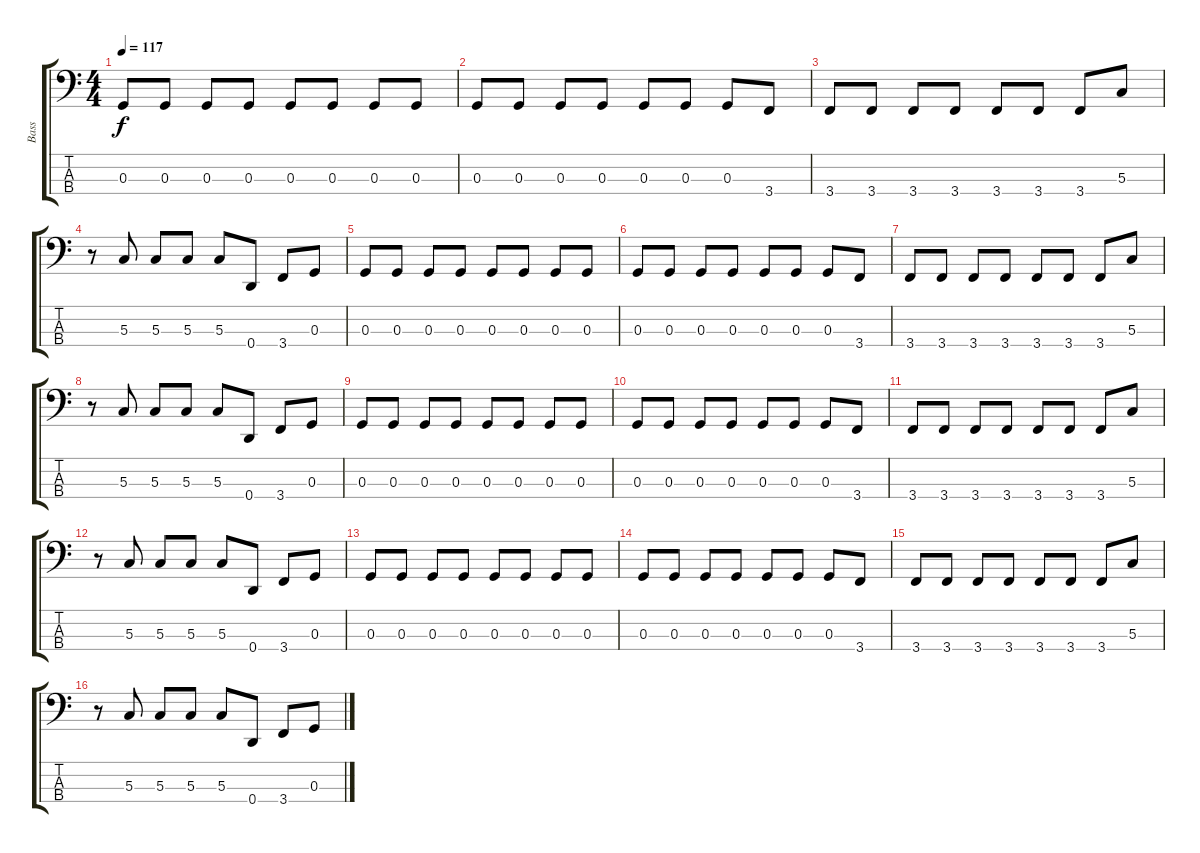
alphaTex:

\track ("Bass" "Bass") {instrument electricbasspick}
\staff {score tabs}
\tuning (F2 C2 G1 D1) {hide}
\ts (4 4)
\tempo 117
\clef f4
\ks c
0.3.8{dy f} 0.3.8 0.3.8 0.3.8 0.3.8 0.3.8 0.3.8 0.3.8 |
0.3.8 0.3.8 0.3.8 0.3.8 0.3.8 0.3.8 0.3.8 3.4.8 |
3.4.8 3.4.8 3.4.8 3.4.8 3.4.8 3.4.8 3.4.8 5.3.8 |
r.8 5.3.8 5.3.8 5.3.8 5.3.8 0.4.8 3.4.8 0.3.8 |
0.3.8 0.3.8 0.3.8 0.3.8 0.3.8 0.3.8 0.3.8 0.3.8 |
0.3.8 0.3.8 0.3.8 0.3.8 0.3.8 0.3.8 0.3.8 3.4.8 |
3.4.8 3.4.8 3.4.8 3.4.8 3.4.8 3.4.8 3.4.8 5.3.8 |
r.8 5.3.8 5.3.8 5.3.8 5.3.8 0.4.8 3.4.8 0.3.8 |
0.3.8 0.3.8 0.3.8 0.3.8 0.3.8 0.3.8 0.3.8 0.3.8 |
0.3.8 0.3.8 0.3.8 0.3.8 0.3.8 0.3.8 0.3.8 3.4.8 |
3.4.8 3.4.8 3.4.8 3.4.8 3.4.8 3.4.8 3.4.8 5.3.8 |
r.8 5.3.8 5.3.8 5.3.8 5.3.8 0.4.8 3.4.8 0.3.8 |
0.3.8 0.3.8 0.3.8 0.3.8 0.3.8 0.3.8 0.3.8 0.3.8 |
0.3.8 0.3.8 0.3.8 0.3.8 0.3.8 0.3.8 0.3.8 3.4.8 |
3.4.8 3.4.8 3.4.8 3.4.8 3.4.8 3.4.8 3.4.8 5.3.8 |
r.8 5.3.8 5.3.8 5.3.8 5.3.8 0.4.8 3.4.8 0.3.8
